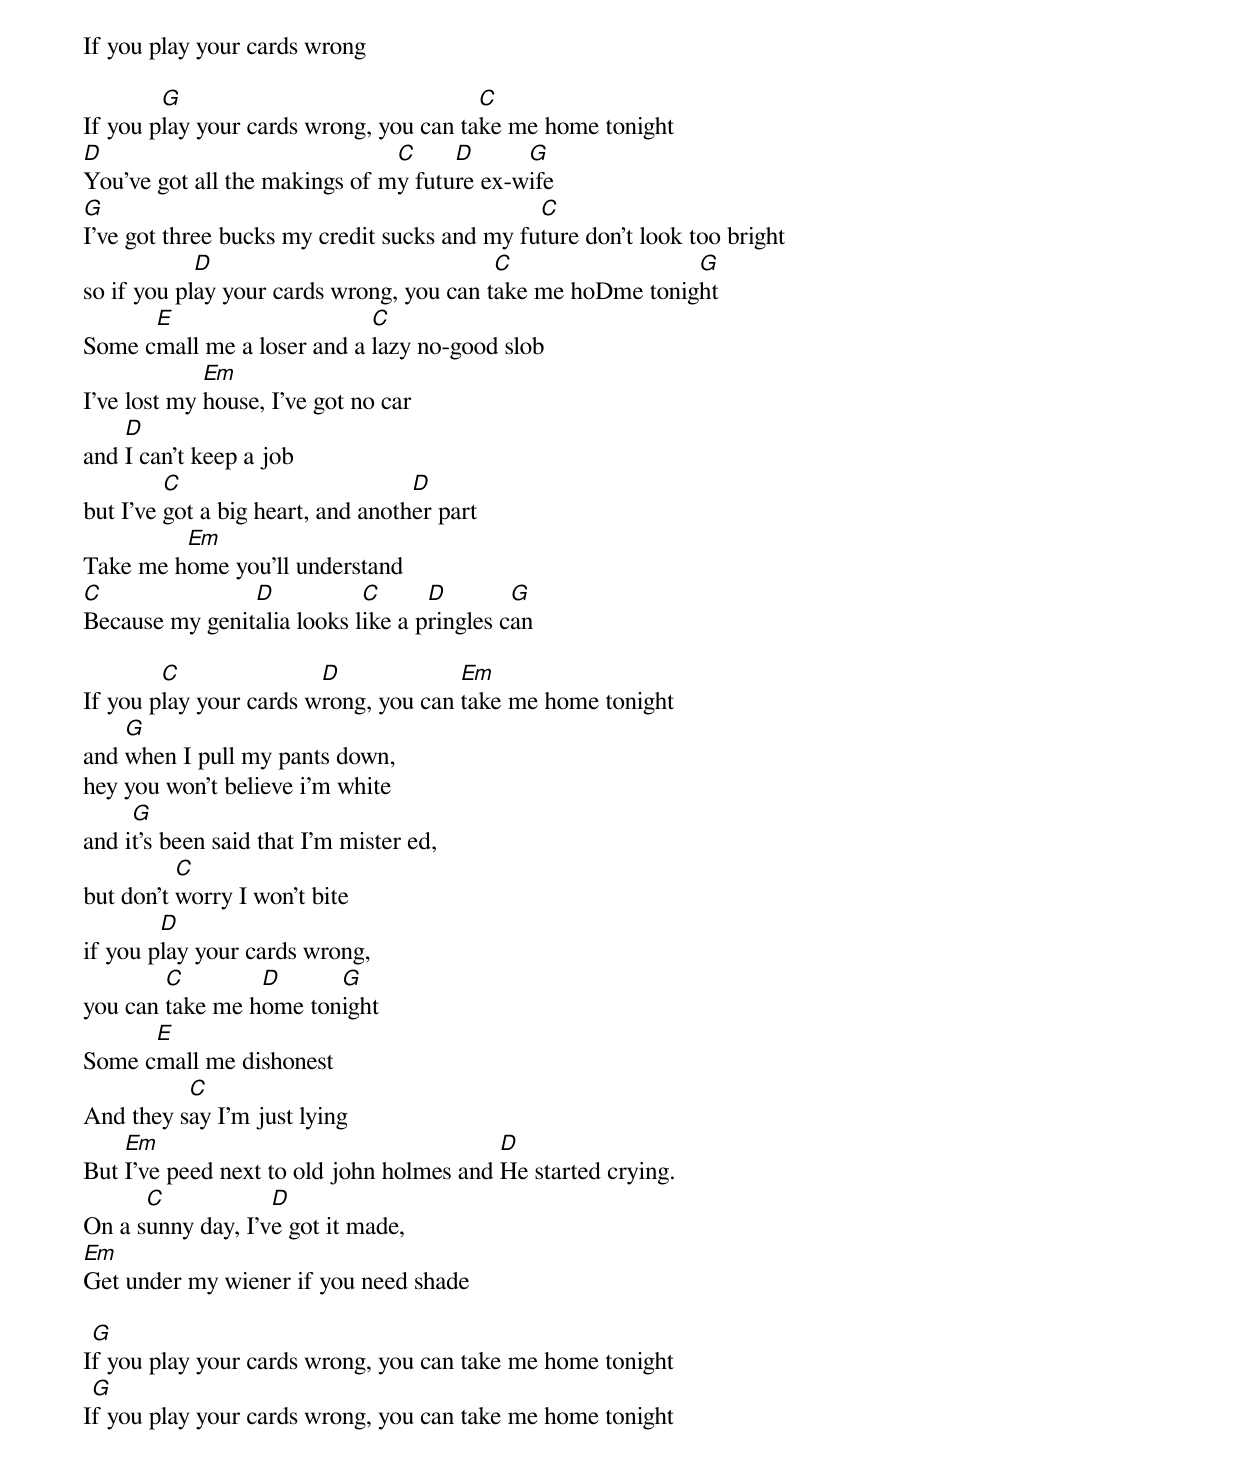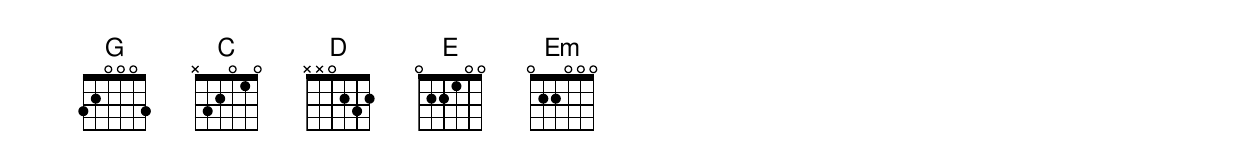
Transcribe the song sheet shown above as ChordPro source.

If you play your cards wrong

If you p[G]lay your cards wrong, you can ta[C]ke me home tonight
[D]You've got all the makings of m[C]y futu[D]re ex-w[G]ife
[G]I've got three bucks my credit sucks and my fu[C]ture don't look too bright
so if you pl[D]ay your cards wrong, you can t[C]ake me hoDme tonig[G]ht
Some c[E]mall me a loser and a [C]lazy no-good slob
I've lost my [Em]house, I've got no car
and [D]I can't keep a job
but I've [C]got a big heart, and anoth[D]er part
Take me h[Em]ome you'll understand
[C]Because my genit[D]alia looks l[C]ike a p[D]ringles c[G]an

If you p[C]lay your cards w[D]rong, you can [Em]take me home tonight
and [G]when I pull my pants down,
hey you won't believe i'm white
and i[G]t's been said that I'm mister ed,
but don't [C]worry I won't bite
if you p[D]lay your cards wrong,
you can [C]take me h[D]ome ton[G]ight
Some c[E]mall me dishonest
And they s[C]ay I'm just lying
But [Em]I've peed next to old john holmes and [D]He started crying.
On a s[C]unny day, I'v[D]e got it made,
[Em]Get under my wiener if you need shade

I[G]f you play your cards wrong, you can take me home tonight
I[G]f you play your cards wrong, you can take me home tonight

{% include music-notes.html %}
